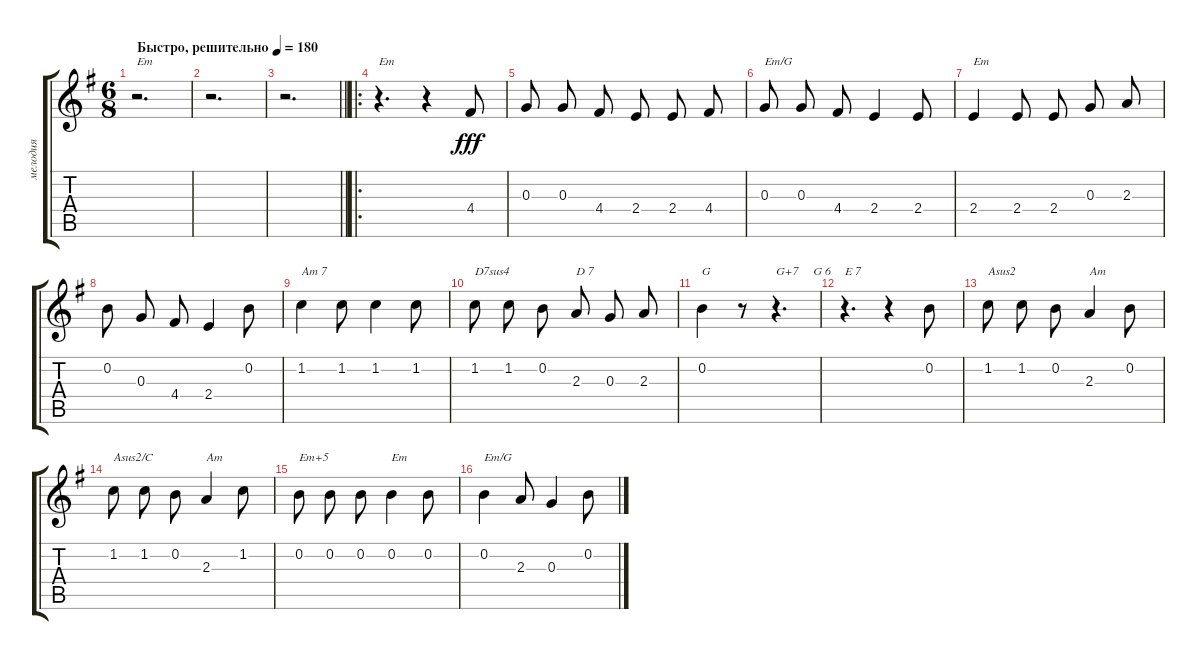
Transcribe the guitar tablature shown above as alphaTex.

\track ("мелодия" "мелодия") {instrument acousticguitarsteel}
\staff {score tabs}
\tuning (E4 B3 G3 D3 A2 E2) {hide}
\ts (6 8)
\tempo (180 "Быстро, решительно")
\clef g2
\ks eminor
r.2{d txt "Em" dy fff instrument acousticguitarsteel} |
r.2{d} |
\barLineRight lightlight
r.2{d} |
\ro
r.4{d txt "Em"} r.4 4.4.8 |
0.3.8{beam split} 0.3.8{beam split} 4.4.8 2.4.8{beam split} 2.4.8{beam split} 4.4.8 |
0.3.8{txt "Em/G" beam split} 0.3.8{beam split} 4.4.8 2.4.4 2.4.8 |
2.4.4{txt "Em"} 2.4.8 2.4.8{beam split} 0.3.8{beam split} 2.3.8 |
0.2.8{beam split} 0.3.8{beam split} 4.4.8 2.4.4 0.2.8 |
1.2.4{txt "Am 7"} 1.2.8 1.2.4 1.2.8 |
1.2.8{txt "D7sus4" beam split} 1.2.8{beam split} 0.2.8 2.3.8{txt "D 7" beam split} 0.3.8{beam split} 2.3.8 |
0.2.4{txt "G"} r.8 r.4{d txt "G+7     G 6"} |
r.4{d txt "E 7"} r.4 0.2.8 |
1.2.8{txt "Asus2" beam split} 1.2.8{beam split} 0.2.8 2.3.4{txt "Am"} 0.2.8 |
1.2.8{txt "Asus2/C" beam split} 1.2.8{beam split} 0.2.8 2.3.4{txt "Am"} 1.2.8 |
0.2.8{txt "Em+5" beam split} 0.2.8{beam split} 0.2.8 0.2.4{txt "Em"} 0.2.8 |
0.2.4{txt "Em/G"} 2.3.8 0.3.4 0.2.8
